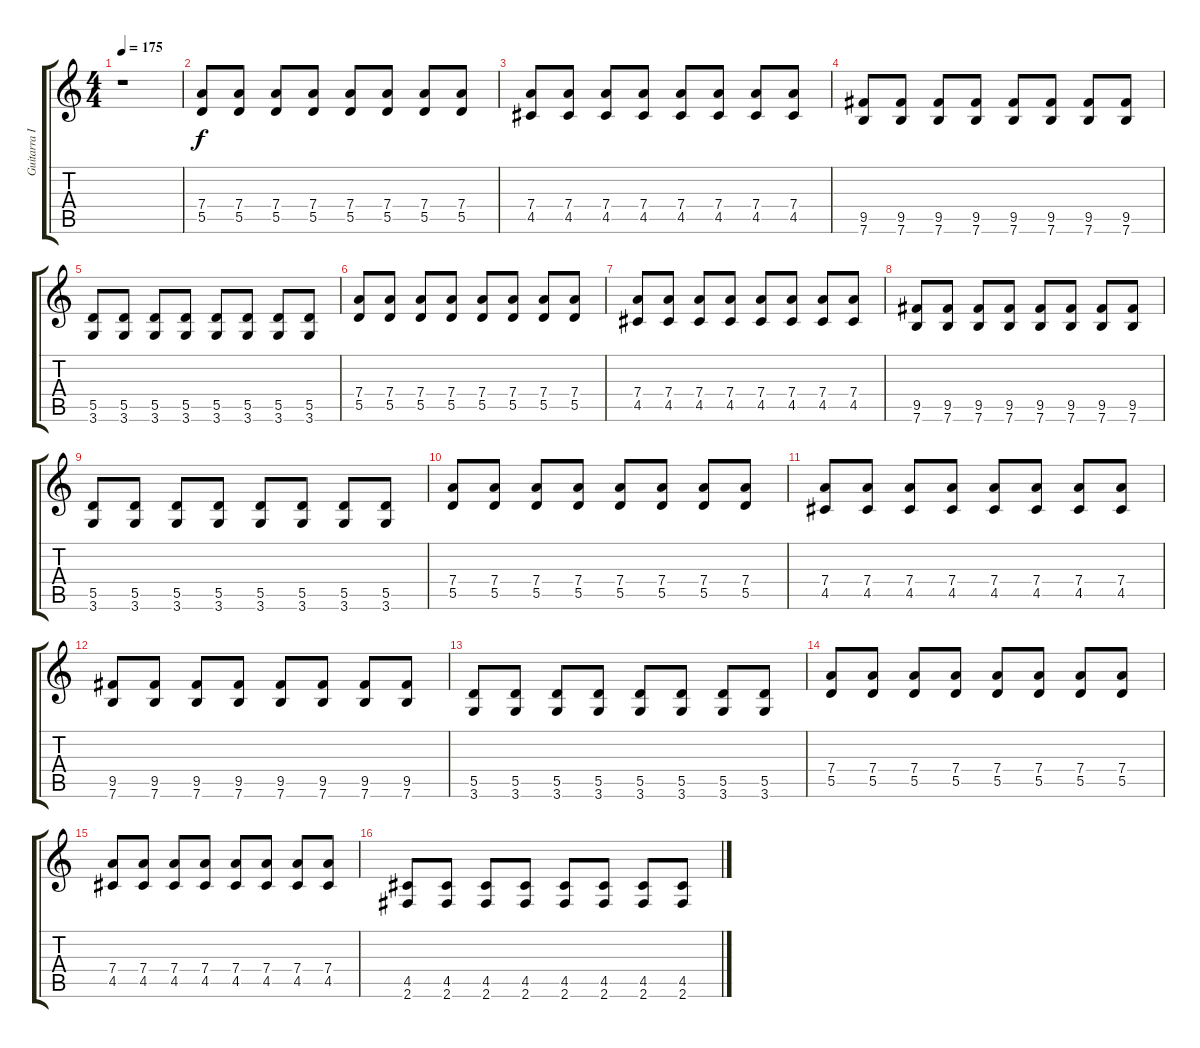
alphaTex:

\track ("Guitarra III | Rodrigo" "Guitarra I") {instrument electricguitarmuted}
\staff {score tabs}
\tuning (E4 B3 G3 D3 A2 E2) {hide}
\ts (4 4)
\tempo 175
\clef g2
\ks c
r.1{dy f} |
(7.4 5.5).8 (7.4 5.5).8 (7.4 5.5).8 (7.4 5.5).8 (7.4 5.5).8 (7.4 5.5).8 (7.4 5.5).8 (7.4 5.5).8 |
(7.4 4.5).8 (7.4 4.5).8 (7.4 4.5).8 (7.4 4.5).8 (7.4 4.5).8 (7.4 4.5).8 (7.4 4.5).8 (7.4 4.5).8 |
(9.5 7.6).8 (9.5 7.6).8 (9.5 7.6).8 (9.5 7.6).8 (9.5 7.6).8 (9.5 7.6).8 (9.5 7.6).8 (9.5 7.6).8 |
(5.5 3.6).8 (5.5 3.6).8 (5.5 3.6).8 (5.5 3.6).8 (5.5 3.6).8 (5.5 3.6).8 (5.5 3.6).8 (5.5 3.6).8 |
(7.4 5.5).8 (7.4 5.5).8 (7.4 5.5).8 (7.4 5.5).8 (7.4 5.5).8 (7.4 5.5).8 (7.4 5.5).8 (7.4 5.5).8 |
(7.4 4.5).8 (7.4 4.5).8 (7.4 4.5).8 (7.4 4.5).8 (7.4 4.5).8 (7.4 4.5).8 (7.4 4.5).8 (7.4 4.5).8 |
(9.5 7.6).8 (9.5 7.6).8 (9.5 7.6).8 (9.5 7.6).8 (9.5 7.6).8 (9.5 7.6).8 (9.5 7.6).8 (9.5 7.6).8 |
(5.5 3.6).8 (5.5 3.6).8 (5.5 3.6).8 (5.5 3.6).8 (5.5 3.6).8 (5.5 3.6).8 (5.5 3.6).8 (5.5 3.6).8 |
(7.4 5.5).8 (7.4 5.5).8 (7.4 5.5).8 (7.4 5.5).8 (7.4 5.5).8 (7.4 5.5).8 (7.4 5.5).8 (7.4 5.5).8 |
(7.4 4.5).8 (7.4 4.5).8 (7.4 4.5).8 (7.4 4.5).8 (7.4 4.5).8 (7.4 4.5).8 (7.4 4.5).8 (7.4 4.5).8 |
(9.5 7.6).8 (9.5 7.6).8 (9.5 7.6).8 (9.5 7.6).8 (9.5 7.6).8 (9.5 7.6).8 (9.5 7.6).8 (9.5 7.6).8 |
(5.5 3.6).8 (5.5 3.6).8 (5.5 3.6).8 (5.5 3.6).8 (5.5 3.6).8 (5.5 3.6).8 (5.5 3.6).8 (5.5 3.6).8 |
(7.4 5.5).8 (7.4 5.5).8 (7.4 5.5).8 (7.4 5.5).8 (7.4 5.5).8 (7.4 5.5).8 (7.4 5.5).8 (7.4 5.5).8 |
(7.4 4.5).8 (7.4 4.5).8 (7.4 4.5).8 (7.4 4.5).8 (7.4 4.5).8 (7.4 4.5).8 (7.4 4.5).8 (7.4 4.5).8 |
(4.5 2.6).8 (4.5 2.6).8 (4.5 2.6).8 (4.5 2.6).8 (4.5 2.6).8 (4.5 2.6).8 (4.5 2.6).8 (4.5 2.6).8
